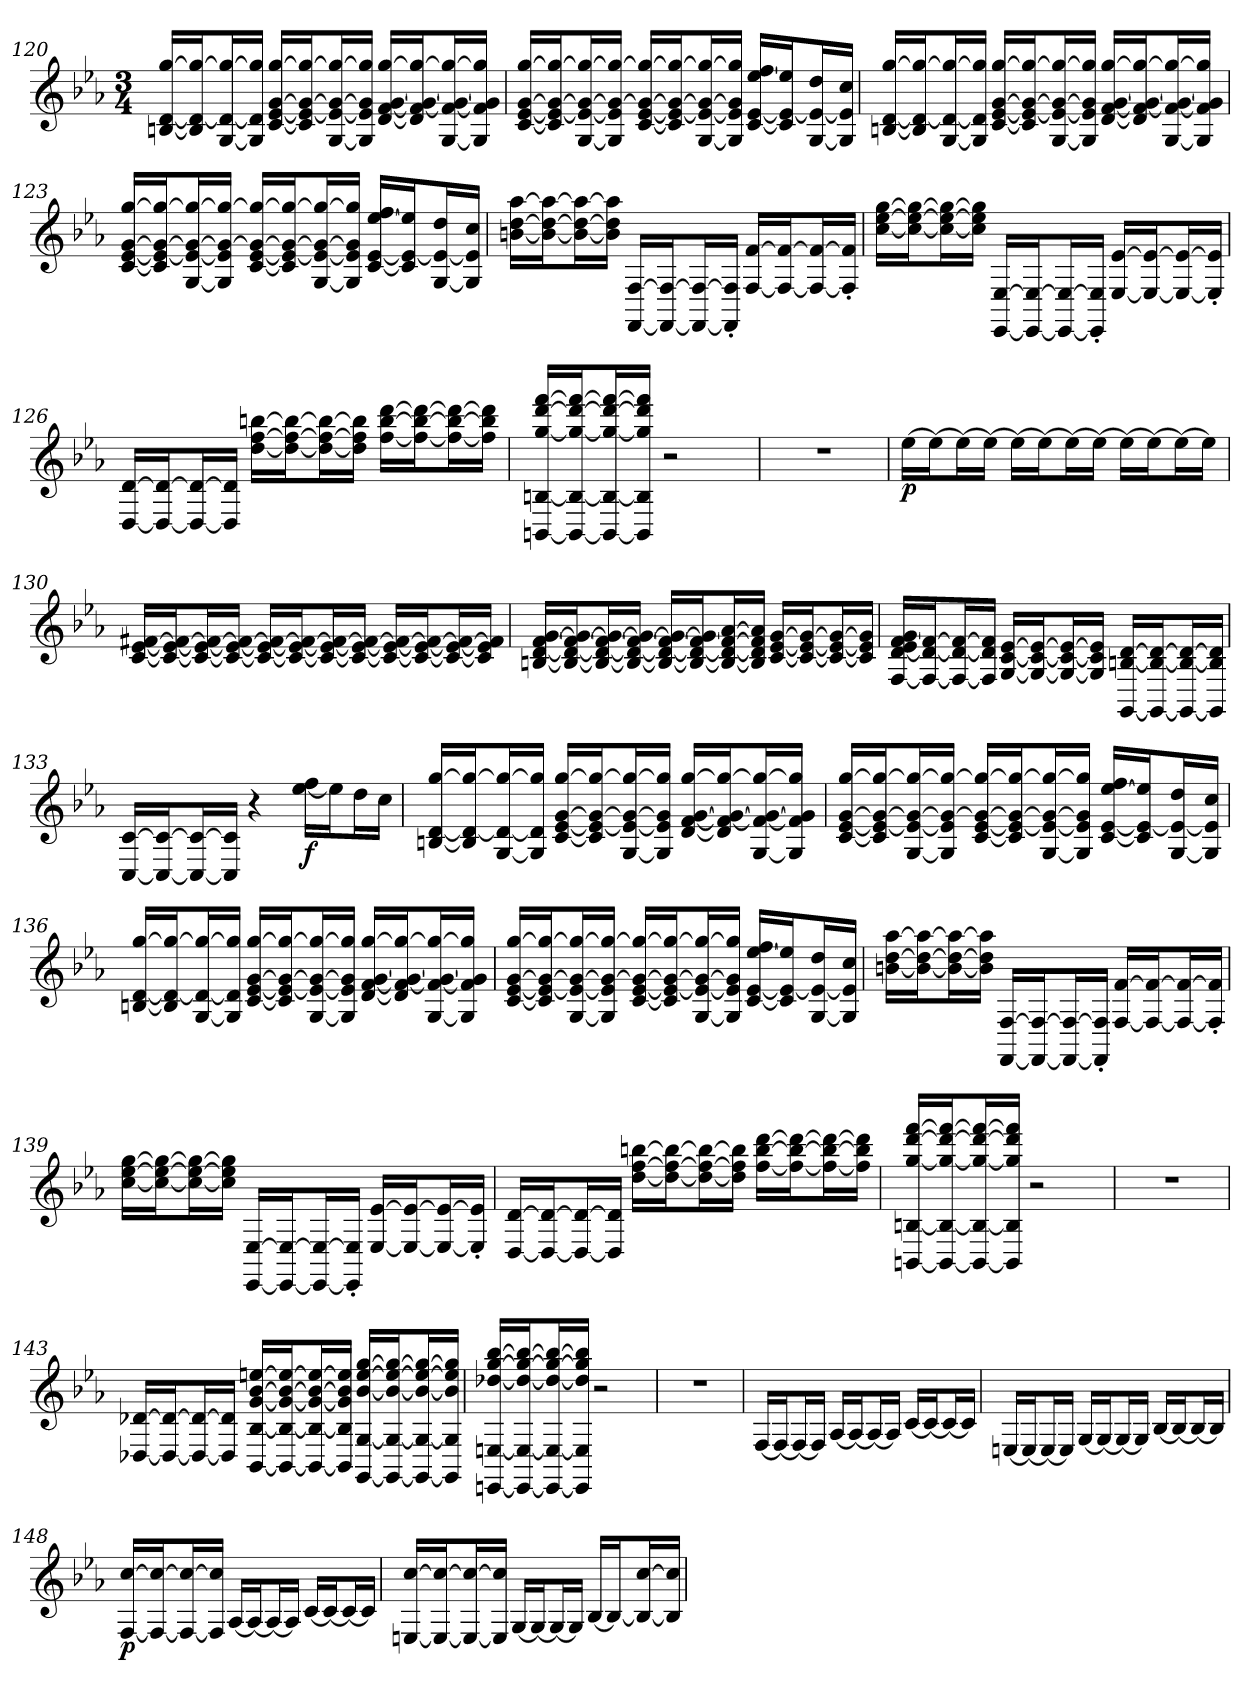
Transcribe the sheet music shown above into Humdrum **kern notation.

**kern	**dynam
*part1	*part1
*staff1	*staff1
*clefG2	*
*k[b-e-a-]	*
*M3/4	*
=120	=120
[16Bn [16d [16ggLL	.
16B] 16d_ 16gg_J	.
[16G 16d_ 16gg_L	.
16G] 16d] 16gg]JJ	.
[16c [16e- [16g [16ggLL	.
16c] 16e-_ 16g_ 16gg_J	.
[16G 16e-_ 16g_ 16gg_L	.
16G] 16e-] 16g] 16gg]JJ	.
[16d [16f [16g [16ggLL	.
16d] 16f_ 16g_ 16gg_J	.
[16G 16f_ 16g_ 16gg_L	.
16G] 16f] 16g] 16gg]JJ	.
=121	=121
[16c [16e- [16g [16ggLL	.
16c] 16e-_ 16g_ 16gg_J	.
[16G 16e-_ 16g_ 16gg_L	.
16G] 16e-] 16g_ 16gg_JJ	.
[16c [16e- 16g_ 16gg_LL	.
16c] 16e-_ 16g_ 16gg_J	.
[16G 16e-_ 16g_ 16gg_L	.
16G] 16e-] 16g] 16gg]JJ	.
[16c [16e- [16ee- 16ffLL	.
16c] 16e-_ 16ee-]J	.
[16G 16e-_ 16ddL	.
16G] 16e-] 16ccJJ	.
=122	=122
[16Bn [16d [16ggLL	.
16B] 16d_ 16gg_J	.
[16G 16d_ 16gg_L	.
16G] 16d] 16gg]JJ	.
[16c [16e- [16g [16ggLL	.
16c] 16e-_ 16g_ 16gg_J	.
[16G 16e-_ 16g_ 16gg_L	.
16G] 16e-] 16g] 16gg]JJ	.
[16d [16f [16g [16ggLL	.
16d] 16f_ 16g_ 16gg_J	.
[16G 16f_ 16g_ 16gg_L	.
16G] 16f] 16g] 16gg]JJ	.
=123	=123
[16c [16e- [16g [16ggLL	.
16c] 16e-_ 16g_ 16gg_J	.
[16G 16e-_ 16g_ 16gg_L	.
16G] 16e-] 16g_ 16gg_JJ	.
[16c [16e- 16g_ 16gg_LL	.
16c] 16e-_ 16g_ 16gg_J	.
[16G 16e-_ 16g_ 16gg_L	.
16G] 16e-] 16g] 16gg]JJ	.
[16c [16e- [16ee- 16ffLL	.
16c] 16e-_ 16ee-]J	.
[16G 16e-_ 16ddL	.
16G] 16e-] 16ccJJ	.
=124	=124
[16bn [16dd [16aa-LL	.
16b_ 16dd_ 16aa-_J	.
16b_ 16dd_ 16aa-_L	.
16b] 16dd] 16aa-]JJ	.
[16FF [16FLL	.
16FF_ 16F_J	.
16FF_ 16F_L	.
16FF]' 16F]'JJ	.
[16F [16fLL	.
16F_ 16f_J	.
16F_ 16f_L	.
16F]' 16f]'JJ	.
=125	=125
[16cc [16ee- [16ggLL	.
16cc_ 16ee-_ 16gg_J	.
16cc_ 16ee-_ 16gg_L	.
16cc] 16ee-] 16gg]JJ	.
[16EE- [16E-LL	.
16EE-_ 16E-_J	.
16EE-_ 16E-_L	.
16EE-]' 16E-]'JJ	.
[16E- [16e-LL	.
16E-_ 16e-_J	.
16E-_ 16e-_L	.
16E-]' 16e-]'JJ	.
=126	=126
[16D [16dLL	.
16D_ 16d_J	.
16D_ 16d_L	.
16D] 16d]JJ	.
[16dd [16ff [16bbnLL	.
16dd_ 16ff_ 16bb_J	.
16dd_ 16ff_ 16bb_L	.
16dd] 16ff] 16bb]JJ	.
[16ff [16bb [16dddLL	.
16ff_ 16bb_ 16ddd_J	.
16ff_ 16bb_ 16ddd_L	.
16ff] 16bb] 16ddd]JJ	.
=127	=127
[16BBn [16Bn [16gg [16ddd [16fffLL	.
16BB_ 16B_ 16gg_ 16ddd_ 16fff_J	.
16BB_ 16B_ 16gg_ 16ddd_ 16fff_L	.
16BB] 16B] 16gg] 16ddd] 16fff]JJ	.
2r	.
=128	=128
2.r	.
=129	=129
[16ee-LL	p
16ee-J_	.
16ee-L_	.
16ee-JJ_	.
16ee-LL_	.
16ee-J_	.
16ee-L_	.
16ee-JJ_	.
16ee-LL_	.
16ee-J_	.
16ee-L_	.
16ee-JJ]	.
=130	=130
[16c [16e- [16f#XLL	.
16c_ 16e-_ 16f#_J	.
16c_ 16e-_ 16f#_L	.
16c_ 16e-_ 16f#_JJ	.
16c_ 16e-_ 16f#_LL	.
16c_ 16e-_ 16f#_J	.
16c_ 16e-_ 16f#_L	.
16c_ 16e-_ 16f#_JJ	.
16c_ 16e-_ 16f#_LL	.
16c_ 16e-_ 16f#_J	.
16c_ 16e-_ 16f#_L	.
16c] 16e-] 16f#]JJ	.
=131	=131
[16Bn [16d [16f [16gLL	.
16B_ 16d_ 16f_ 16g_J	.
16B_ 16d_ 16f_ 16g_L	.
16B_ 16d_ 16f_ 16g_JJ	.
16B_ 16d_ 16f_ 16g_LL	.
16B_ 16d_ 16f_ 16g]J	.
16B_ 16d_ 16f_ [16a-L	.
16B] 16d] 16f] 16a-]JJ	.
[16c [16e- [16gLL	.
16c_ 16e-_ 16g_J	.
16c_ 16e-_ 16g_L	.
16c] 16e-] 16g]JJ	.
=132	=132
[16F [16d 16e- [16f 16gLL	.
16F_ 16d_ 16f_J	.
16F_ 16d_ 16f_L	.
16F] 16d] 16f]JJ	.
[16G [16c [16e-LL	.
16G_ 16c_ 16e-_J	.
16G_ 16c_ 16e-_L	.
16G] 16c] 16e-]JJ	.
[16GG [16Bn [16dLL	.
16GG_ 16B_ 16d_J	.
16GG_ 16B_ 16d_L	.
16GG] 16B] 16d]JJ	.
=133	=133
[16C [16cLL	.
16C_ 16c_J	.
16C_ 16c_L	.
16C] 16c]JJ	.
4r	.
[16ee- 16ffLL	f
16ee-J]	.
16ddL	.
16ccJJ	.
=134	=134
[16Bn [16d [16ggLL	.
16B] 16d_ 16gg_J	.
[16G 16d_ 16gg_L	.
16G] 16d] 16gg]JJ	.
[16c [16e- [16g [16ggLL	.
16c] 16e-_ 16g_ 16gg_J	.
[16G 16e-_ 16g_ 16gg_L	.
16G] 16e-] 16g] 16gg]JJ	.
[16d [16f [16g [16ggLL	.
16d] 16f_ 16g_ 16gg_J	.
[16G 16f_ 16g_ 16gg_L	.
16G] 16f] 16g] 16gg]JJ	.
=135	=135
[16c [16e- [16g [16ggLL	.
16c] 16e-_ 16g_ 16gg_J	.
[16G 16e-_ 16g_ 16gg_L	.
16G] 16e-] 16g_ 16gg_JJ	.
[16c [16e- 16g_ 16gg_LL	.
16c] 16e-_ 16g_ 16gg_J	.
[16G 16e-_ 16g_ 16gg_L	.
16G] 16e-] 16g] 16gg]JJ	.
[16c [16e- [16ee- 16ffLL	.
16c] 16e-_ 16ee-]J	.
[16G 16e-_ 16ddL	.
16G] 16e-] 16ccJJ	.
=136	=136
[16Bn [16d [16ggLL	.
16B] 16d_ 16gg_J	.
[16G 16d_ 16gg_L	.
16G] 16d] 16gg]JJ	.
[16c [16e- [16g [16ggLL	.
16c] 16e-_ 16g_ 16gg_J	.
[16G 16e-_ 16g_ 16gg_L	.
16G] 16e-] 16g] 16gg]JJ	.
[16d [16f [16g [16ggLL	.
16d] 16f_ 16g_ 16gg_J	.
[16G 16f_ 16g_ 16gg_L	.
16G] 16f] 16g] 16gg]JJ	.
=137	=137
[16c [16e- [16g [16ggLL	.
16c] 16e-_ 16g_ 16gg_J	.
[16G 16e-_ 16g_ 16gg_L	.
16G] 16e-] 16g_ 16gg_JJ	.
[16c [16e- 16g_ 16gg_LL	.
16c] 16e-_ 16g_ 16gg_J	.
[16G 16e-_ 16g_ 16gg_L	.
16G] 16e-] 16g] 16gg]JJ	.
[16c [16e- [16ee- 16ffLL	.
16c] 16e-_ 16ee-]J	.
[16G 16e-_ 16ddL	.
16G] 16e-] 16ccJJ	.
=138	=138
[16bn [16dd [16aa-LL	.
16b_ 16dd_ 16aa-_J	.
16b_ 16dd_ 16aa-_L	.
16b] 16dd] 16aa-]JJ	.
[16FF [16FLL	.
16FF_ 16F_J	.
16FF_ 16F_L	.
16FF]' 16F]'JJ	.
[16F [16fLL	.
16F_ 16f_J	.
16F_ 16f_L	.
16F]' 16f]'JJ	.
=139	=139
[16cc [16ee- [16ggLL	.
16cc_ 16ee-_ 16gg_J	.
16cc_ 16ee-_ 16gg_L	.
16cc] 16ee-] 16gg]JJ	.
[16EE- [16E-LL	.
16EE-_ 16E-_J	.
16EE-_ 16E-_L	.
16EE-]' 16E-]'JJ	.
[16E- [16e-LL	.
16E-_ 16e-_J	.
16E-_ 16e-_L	.
16E-]' 16e-]'JJ	.
=140	=140
[16D [16dLL	.
16D_ 16d_J	.
16D_ 16d_L	.
16D] 16d]JJ	.
[16dd [16ff [16bbnLL	.
16dd_ 16ff_ 16bb_J	.
16dd_ 16ff_ 16bb_L	.
16dd] 16ff] 16bb]JJ	.
[16ff [16bb [16dddLL	.
16ff_ 16bb_ 16ddd_J	.
16ff_ 16bb_ 16ddd_L	.
16ff] 16bb] 16ddd]JJ	.
=141	=141
[16BBn [16Bn [16gg [16ddd [16fffLL	.
16BB_ 16B_ 16gg_ 16ddd_ 16fff_J	.
16BB_ 16B_ 16gg_ 16ddd_ 16fff_L	.
16BB] 16B] 16gg] 16ddd] 16fff]JJ	.
2r	.
=142	=142
2.r	.
=143	=143
[16D-X [16d-XLL	.
16D-_ 16d-_J	.
16D-_ 16d-_L	.
16D-] 16d-]JJ	.
[16BB- [16B- [16g [16b- [16eenLL	.
16BB-_ 16B-_ 16g_ 16b-_ 16ee_J	.
16BB-_ 16B-_ 16g_ 16b-_ 16ee_L	.
16BB-] 16B-] 16g] 16b-] 16ee]JJ	.
[16GG [16G [16b- [16ee [16ggLL	.
16GG_ 16G_ 16b-_ 16ee_ 16gg_J	.
16GG_ 16G_ 16b-_ 16ee_ 16gg_L	.
16GG] 16G] 16b-] 16ee] 16gg]JJ	.
=144	=144
[16EEn [16En [16dd-X [16gg [16bb-LL	.
16EE_ 16E_ 16dd-_ 16gg_ 16bb-_J	.
16EE_ 16E_ 16dd-_ 16gg_ 16bb-_L	.
16EE] 16E] 16dd-] 16gg] 16bb-]JJ	.
2r	.
=145	=145
2.r	.
=146	=146
[16FLL	.
16FJ_	.
16FL_	.
16FJJ]	.
[16A-LL	.
16A-J_	.
16A-L_	.
16A-JJ]	.
[16cLL	.
16cJ_	.
16cL_	.
16cJJ]	.
=147	=147
[16EnLL	.
16EJ_	.
16EL_	.
16EJJ]	.
[16GLL	.
16GJ_	.
16GL_	.
16GJJ]	.
[16B-LL	.
16B-J_	.
16B-L_	.
16B-JJ]	.
=148	=148
[16F [16ccLL	p
16F_ 16cc_J	.
16F_ 16cc_L	.
16F] 16cc]JJ	.
[16A-LL	.
16A-J_	.
16A-L_	.
16A-JJ]	.
[16cLL	.
16cJ_	.
16cL_	.
16cJJ]	.
=149	=149
[16En [16ccLL	.
16E_ 16cc_J	.
16E_ 16cc_L	.
16E] 16cc]JJ	.
[16GLL	.
16GJ_	.
16GL_	.
16GJJ]	.
[16B-LL	.
16B-J_	.
16B-_ [16ccL	.
16B-] 16cc]JJ	.
=	=
*-	*-
